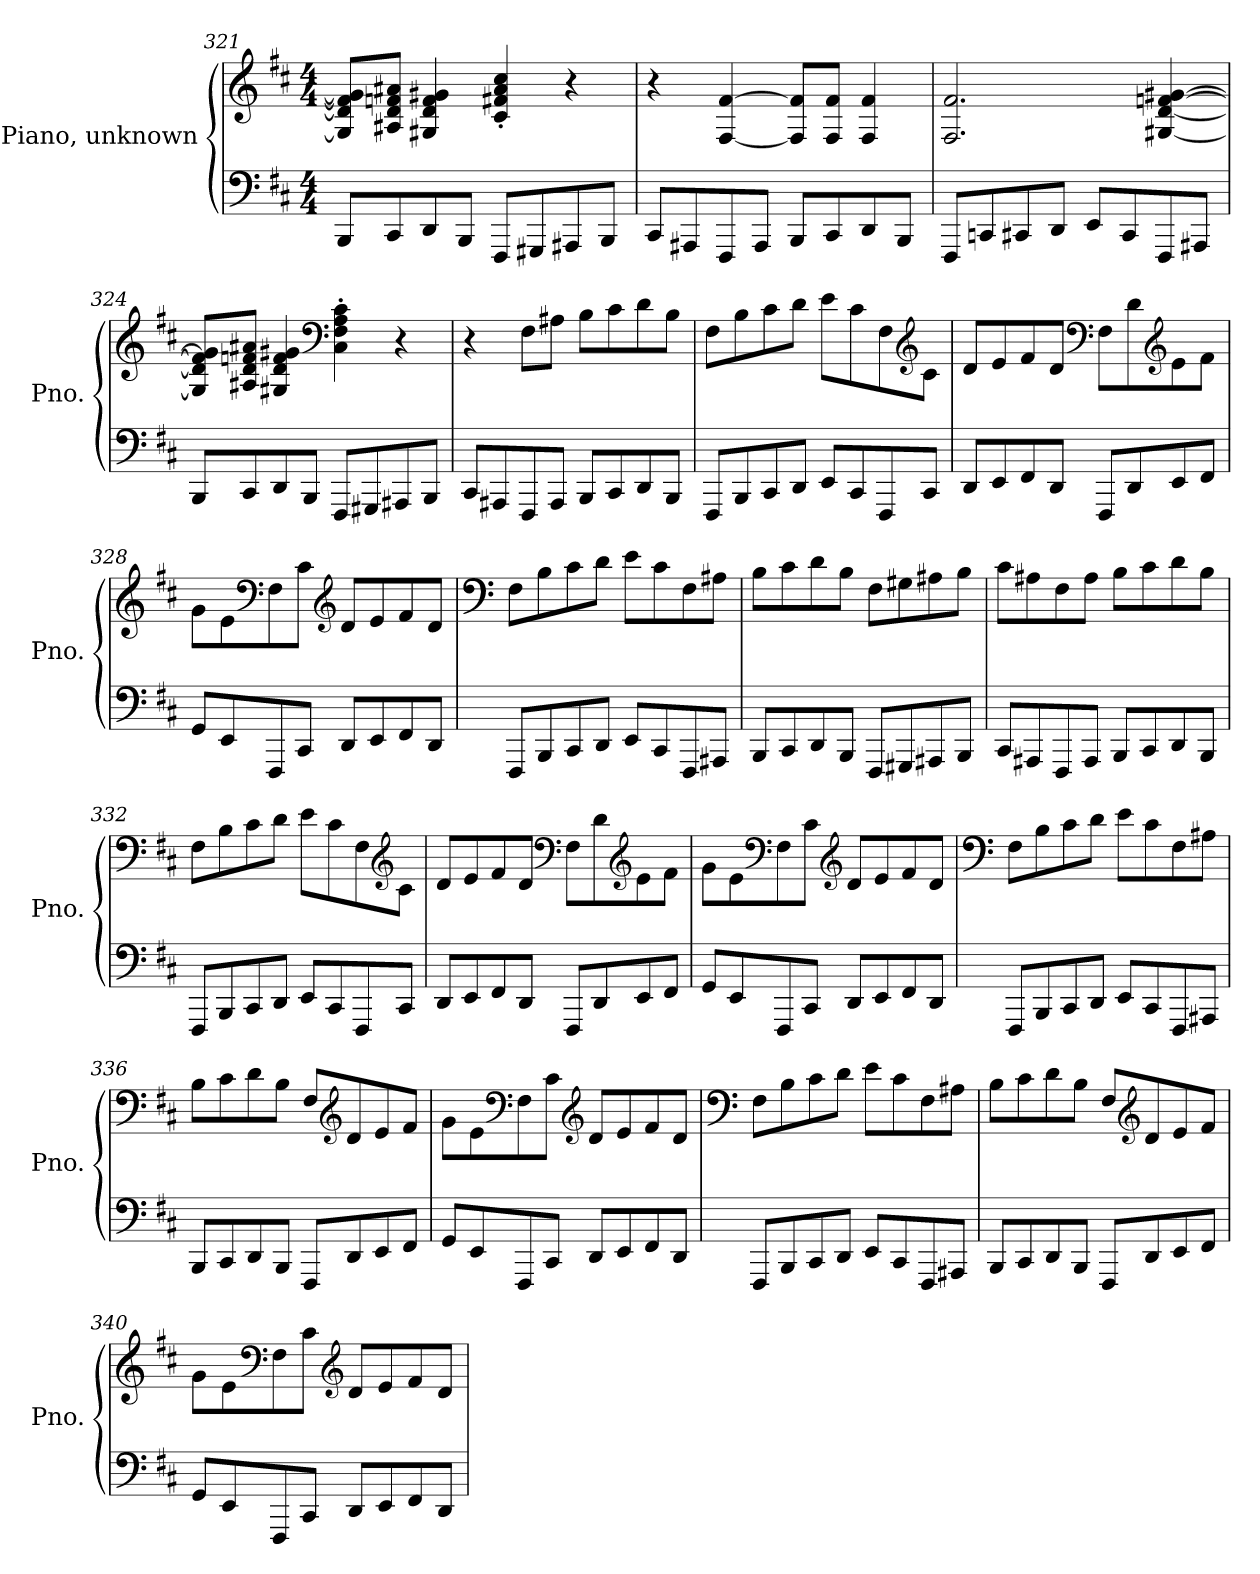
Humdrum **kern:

**kern	**kern
*part1	*part1
*staff2	*staff1
*I"Piano, unknown	*
*I'Pno.	*
*clefF4	*clefG2
*k[f#c#]	*k[f#c#]
*M4/4	*M4/4
=321	=321
8BBB/L	8G#/] 8d/] 8f/] 8g#/]L
8CC#/	8A#X/ 8d/ 8fn/ 8a#X/J
8DD/	4G#X/ 4d/ 4f/ 4g#X/
8BBB/J	.
8FFF#/L	4c#/' 4f#X/' 4a#/' 4cc#/'
8GGG#X/	.
8AAA#X/	4r
8BBB/J	.
!!LO:LB:g=z
=322	=322
8CC#/L	4r
8AAA#X/	.
8FFF#/	[4F#/ [4f#/
8AAA#/J	.
8BBB/L	8F#/] 8f#/]L
8CC#/	8F#/ 8f#/J
8DD/	4F#/ 4f#/
8BBB/J	.
=323	=323
8FFF#/L	2.F#/ 2.f#/
8CCn/	.
8CC#X/	.
8DD/J	.
8EE/L	.
8CC#/	.
8FFF#/	[4G#X/ [4d/ [4fn/ [4g#X/
8AAA#X/J	.
=324	=324
8BBB/L	8G#/] 8d/] 8f/] 8g#/]L
8CC#/	8A#X/ 8d/ 8fn/ 8a#X/J
8DD/	4G#X/ 4d/ 4f/ 4g#X/
8BBB/J	.
*	*clefF4
8FFF#/L	4C#\' 4F#\' 4A#\' 4c#\'
8GGG#X/	.
8AAA#X/	4r
8BBB/J	.
!!LO:LB:g=z
=325	=325
8CC#/L	4r
8AAA#X/	.
8FFF#/	8F#\L
8AAA#/J	8A#X\J
8BBB/L	8B\L
8CC#/	8c#\
8DD/	8d\
8BBB/J	8B\J
=326	=326
8FFF#/L	8F#\L
8BBB/	8B\
8CC#/	8c#\
8DD/J	8d\J
8EE/L	8e\L
8CC#/	8c#\
8FFF#/	8F#\
*	*clefG2
8CC#/J	8c#\J
=327	=327
8DD/L	8d/L
8EE/	8e/
8FF#/	8f#/
8DD/J	8d/J
*	*clefF4
8FFF#/L	8F#\L
8DD/	8d\
*	*clefG2
8EE/	8e\
8FF#/J	8f#\J
!!LO:LB:g=z
=328	=328
8GG/L	8g\L
8EE/	8e\
*	*clefF4
8FFF#/	8F#\
8CC#/J	8c#\J
*	*clefG2
8DD/L	8d/L
8EE/	8e/
8FF#/	8f#/
8DD/J	8d/J
=329	=329
*	*clefF4
8FFF#/L	8F#\L
8BBB/	8B\
8CC#/	8c#\
8DD/J	8d\J
8EE/L	8e\L
8CC#/	8c#\
8FFF#/	8F#\
8AAA#X/J	8A#X\J
=330	=330
8BBB/L	8B\L
8CC#/	8c#\
8DD/	8d\
8BBB/J	8B\J
8FFF#/L	8F#\L
8GGG#X/	8G#X\
8AAA#X/	8A#X\
8BBB/J	8B\J
!!LO:LB:g=z
=331	=331
8CC#/L	8c#\L
8AAA#X/	8A#X\
8FFF#/	8F#\
8AAA#/J	8A#\J
8BBB/L	8B\L
8CC#/	8c#\
8DD/	8d\
8BBB/J	8B\J
=332	=332
8FFF#/L	8F#\L
8BBB/	8B\
8CC#/	8c#\
8DD/J	8d\J
8EE/L	8e\L
8CC#/	8c#\
8FFF#/	8F#\
*	*clefG2
8CC#/J	8c#\J
=333	=333
8DD/L	8d/L
8EE/	8e/
8FF#/	8f#/
8DD/J	8d/J
*	*clefF4
8FFF#/L	8F#\L
8DD/	8d\
*	*clefG2
8EE/	8e\
8FF#/J	8f#\J
!!LO:LB:g=z
=334	=334
8GG/L	8g\L
8EE/	8e\
*	*clefF4
8FFF#/	8F#\
8CC#/J	8c#\J
*	*clefG2
8DD/L	8d/L
8EE/	8e/
8FF#/	8f#/
8DD/J	8d/J
=335	=335
*	*clefF4
8FFF#/L	8F#\L
8BBB/	8B\
8CC#/	8c#\
8DD/J	8d\J
8EE/L	8e\L
8CC#/	8c#\
8FFF#/	8F#\
8AAA#X/J	8A#X\J
=336	=336
8BBB/L	8B\L
8CC#/	8c#\
8DD/	8d\
8BBB/J	8B\J
8FFF#/L	8F#/L
*	*clefG2
8DD/	8d/
8EE/	8e/
8FF#/J	8f#/J
!!LO:PB:g=z
=337	=337
8GG/L	8g\L
8EE/	8e\
*	*clefF4
8FFF#/	8F#\
8CC#/J	8c#\J
*	*clefG2
8DD/L	8d/L
8EE/	8e/
8FF#/	8f#/
8DD/J	8d/J
=338	=338
*	*clefF4
8FFF#/L	8F#\L
8BBB/	8B\
8CC#/	8c#\
8DD/J	8d\J
8EE/L	8e\L
8CC#/	8c#\
8FFF#/	8F#\
8AAA#X/J	8A#X\J
=339	=339
8BBB/L	8B\L
8CC#/	8c#\
8DD/	8d\
8BBB/J	8B\J
8FFF#/L	8F#/L
*	*clefG2
8DD/	8d/
8EE/	8e/
8FF#/J	8f#/J
!!LO:LB:g=z
=340	=340
8GG/L	8g\L
8EE/	8e\
*	*clefF4
8FFF#/	8F#\
8CC#/J	8c#\J
*	*clefG2
8DD/L	8d/L
8EE/	8e/
8FF#/	8f#/
8DD/J	8d/J
=	=
*-	*-
